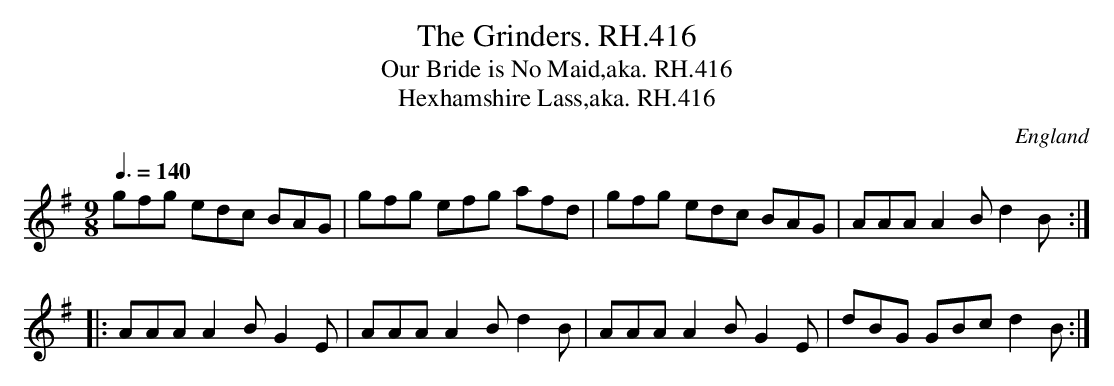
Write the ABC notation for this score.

X:1
T:Grinders. RH.416, The
T:Our Bride is No Maid,aka. RH.416
T:Hexhamshire Lass,aka. RH.416
O:England
M:9/8
L:1/8
Q:3/8=140
K:G
gfg edc BAG|gfg efg afd|\
gfg edc BAG|AAA A2B d2B:|
|:AAA A2B G2E|AAA A2B d2B|\
AAA A2B G2E|dBG GBc d2B:|
